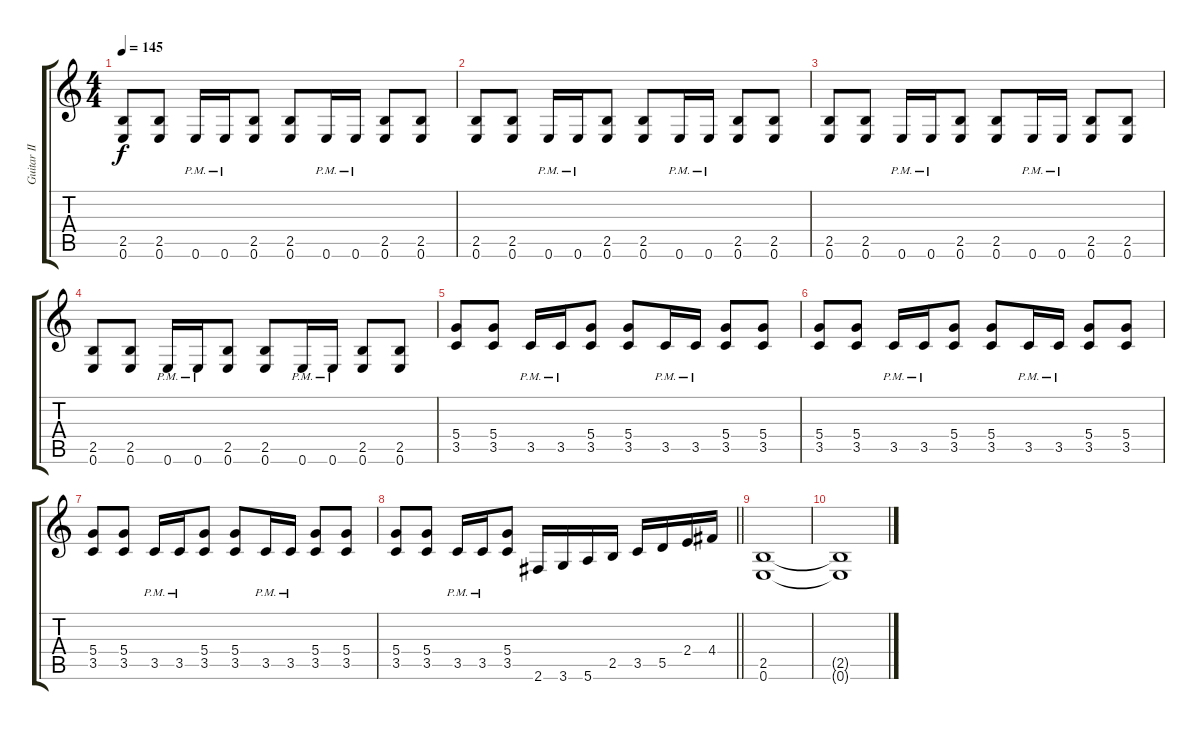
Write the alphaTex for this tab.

\track ("Guitar II" "Guitar II") {instrument overdrivenguitar}
\staff {score tabs}
\tuning (E4 B3 G3 D3 A2 E2) {hide}
\ts (4 4)
\tempo 145
\clef g2
\ks c
(2.5 0.6).8{dy f} (2.5 0.6).8 0.6{pm}.16 0.6{pm}.16 (2.5 0.6).8 (2.5 0.6).8 0.6{pm}.16 0.6{pm}.16 (2.5 0.6).8 (2.5 0.6).8 |
(2.5 0.6).8 (2.5 0.6).8 0.6{pm}.16 0.6{pm}.16 (2.5 0.6).8 (2.5 0.6).8 0.6{pm}.16 0.6{pm}.16 (2.5 0.6).8 (2.5 0.6).8 |
(2.5 0.6).8 (2.5 0.6).8 0.6{pm}.16 0.6{pm}.16 (2.5 0.6).8 (2.5 0.6).8 0.6{pm}.16 0.6{pm}.16 (2.5 0.6).8 (2.5 0.6).8 |
(2.5 0.6).8 (2.5 0.6).8 0.6{pm}.16 0.6{pm}.16 (2.5 0.6).8 (2.5 0.6).8 0.6{pm}.16 0.6{pm}.16 (2.5 0.6).8 (2.5 0.6).8 |
(5.4 3.5).8 (5.4 3.5).8 3.5{pm}.16 3.5{pm}.16 (5.4 3.5).8 (5.4 3.5).8 3.5{pm}.16 3.5{pm}.16 (5.4 3.5).8 (5.4 3.5).8 |
(5.4 3.5).8 (5.4 3.5).8 3.5{pm}.16 3.5{pm}.16 (5.4 3.5).8 (5.4 3.5).8 3.5{pm}.16 3.5{pm}.16 (5.4 3.5).8 (5.4 3.5).8 |
(5.4 3.5).8 (5.4 3.5).8 3.5{pm}.16 3.5{pm}.16 (5.4 3.5).8 (5.4 3.5).8 3.5{pm}.16 3.5{pm}.16 (5.4 3.5).8 (5.4 3.5).8 |
\barLineRight lightlight
(5.4 3.5).8 (5.4 3.5).8 3.5{pm}.16 3.5{pm}.16 (5.4 3.5).8 2.6.16 3.6.16 5.6.16 2.5.16 3.5.16 5.5.16 2.4.16 4.4.16 |
(2.5 0.6).1 |
(2.5{t} 0.6{t}).1
